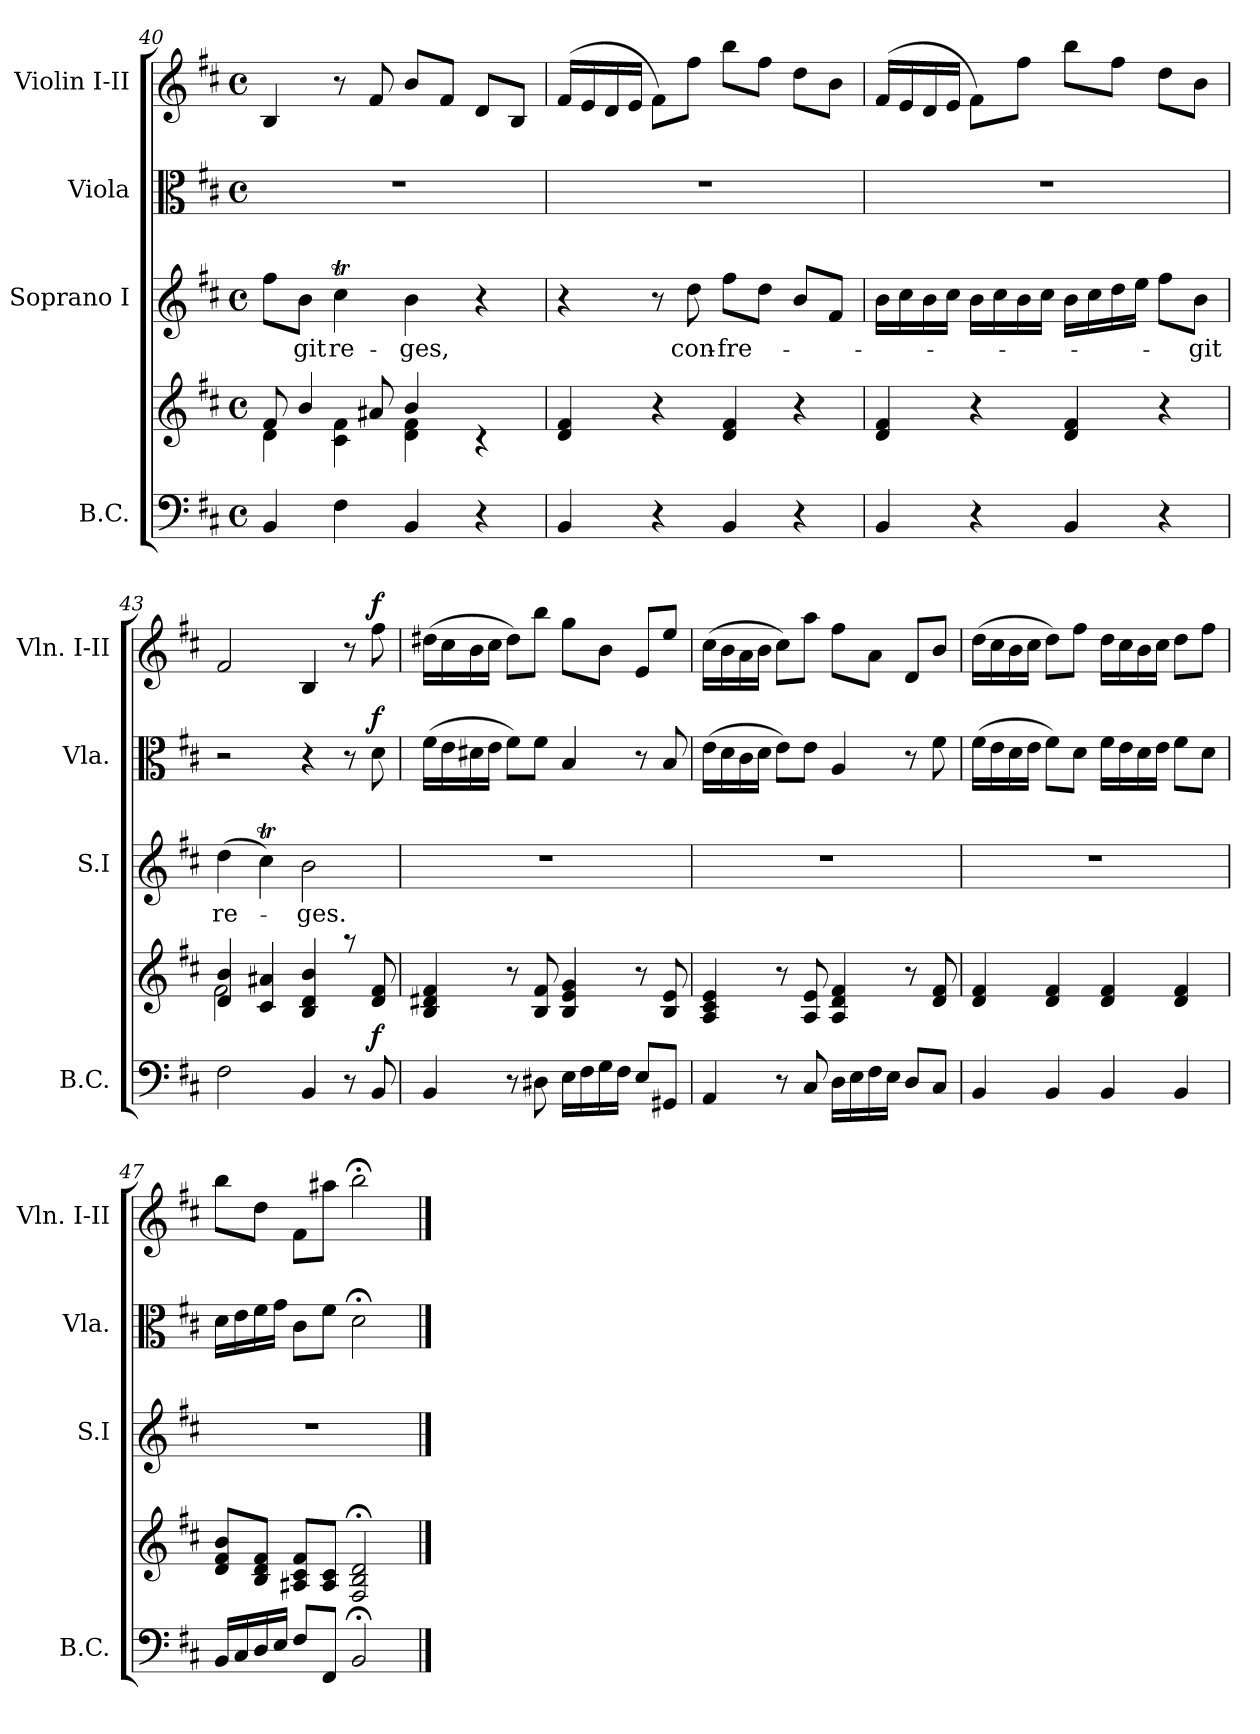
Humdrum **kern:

**kern	**kern	**dynam	**kern	**text	**kern	**dynam	**kern	**dynam
*part4	*part4	*part4	*part3	*part3	*part2	*part2	*part1	*part1
*staff5	*staff4	*staff4/5	*staff3	*staff3	*staff2	*staff2	*staff1	*staff1
*I"B.C.	*	*	*I"Soprano I	*	*I"Viola	*	*I"Violin I-II	*
*I'B.C.	*	*	*I'S.I	*	*I'Vla.	*	*I'Vln. I-II	*
*clefF4	*clefG2	*	*clefG2	*	*clefC3	*	*clefG2	*
*k[f#c#]	*k[f#c#]	*	*k[f#c#]	*	*k[f#c#]	*	*k[f#c#]	*
*D:	*D:	*	*D:	*	*D:	*	*D:	*
*M4/4	*M4/4	*	*M4/4	*	*M4/4	*	*M4/4	*
*met(c)	*met(c)	*	*met(c)	*	*met(c)	*	*met(c)	*
=40	=40	=40	=40	=40	=40	=40	=40	=40
*	*^	*	*	*	*	*	*	*
4BB/	8f#/	4d\	.	8ff#\L	.	1r	.	4B/	.
!	!	!	!	!	!LO:LY:b	!	!	!	!
.	4b/	.	.	8b\J	-git	.	.	.	.
!	!	!	!	!	!LO:LY:b	!	!	!	!
4F#\	.	4c#\ 4f#\	.	4cc#t\	re-	.	.	8r	.
.	8a#X/	.	.	.	.	.	.	8f#/	.
!	!	!	!	!	!LO:LY:b	!	!	!	!
4BB/	4b/	4d\ 4f#\	.	4b\	-ges,	.	.	8b/L	.
.	.	.	.	.	.	.	.	8f#/J	.
4r	4ryy	4rc	.	4r	.	.	.	8d/L	.
.	.	.	.	.	.	.	.	8B/J	.
*	*v	*v	*	*	*	*	*	*	*
=41	=41	=41	=41	=41	=41	=41	=41	=41
4BB/	4d/ 4f#/	.	4r	.	1r	.	(>16f#/LL	.
.	.	.	.	.	.	.	16e/	.
.	.	.	.	.	.	.	16d/	.
.	.	.	.	.	.	.	16e/JJ	.
4r	4r	.	8r	.	.	.	8f#\L)	.
!	!	!	!	!LO:LY:b	!	!	!	!
.	.	.	8dd\	con-	.	.	8ff#\J	.
!	!	!	!	!LO:LY:b	!	!	!	!
4BB/	4d/ 4f#/	.	8ff#\L	-fre-	.	.	8bb\L	.
.	.	.	8dd\J	.	.	.	8ff#\J	.
4r	4r	.	8b/L	.	.	.	8dd\L	.
.	.	.	8f#/J	.	.	.	8b\J	.
!!LO:PB:g=z
=42	=42	=42	=42	=42	=42	=42	=42	=42
4BB/	4d/ 4f#/	.	16b\LL	.	1r	.	(>16f#/LL	.
.	.	.	16cc#\	.	.	.	16e/	.
.	.	.	16b\	.	.	.	16d/	.
.	.	.	16cc#\JJ	.	.	.	16e/JJ	.
4r	4r	.	16b\LL	.	.	.	8f#\L)	.
.	.	.	16cc#\	.	.	.	.	.
.	.	.	16b\	.	.	.	8ff#\J	.
.	.	.	16cc#\JJ	.	.	.	.	.
4BB/	4d/ 4f#/	.	16b\LL	.	.	.	8bb\L	.
.	.	.	16cc#\	.	.	.	.	.
.	.	.	16dd\	.	.	.	8ff#\J	.
.	.	.	16ee\JJ	.	.	.	.	.
4r	4r	.	8ff#\L	.	.	.	8dd\L	.
!	!	!	!	!LO:LY:b	!	!	!	!
.	.	.	8b\J	-git	.	.	8b\J	.
=43	=43	=43	=43	=43	=43	=43	=43	=43
*	*^	*	*	*	*	*	*	*
!	!	!	!	!	!LO:LY:b	!	!	!	!
2F#\	4d/ 4b/	2f#\	.	(>4dd\	re-	2r	.	2f#/	.
.	4c#/ 4a#X/	.	.	4cc#t\)	.	.	.	.	.
!	!	!	!	!	!LO:LY:b	!	!	!	!
4BB/	4B/ 4d/ 4b/	2ryy	.	2b\	-ges.	4r	.	4B/	.
8r	8raa	.	.	.	.	8r	.	8r	.
!	!	!	!LO:DY:a=2	!	!	!	!LO:DY:a	!	!LO:DY:a
8BB/	8d/ 8f#/	.	f	.	.	8d\	f	8ff#\	f
*	*v	*v	*	*	*	*	*	*	*
=44	=44	=44	=44	=44	=44	=44	=44	=44
4BB/	4B/ 4d#X/ 4f#/	.	1r	.	(>16f#\LL	.	(>16dd#X\LL	.
.	.	.	.	.	16e\	.	16cc#\	.
.	.	.	.	.	16d#X\	.	16b\	.
.	.	.	.	.	16e\JJ	.	16cc#\JJ	.
8r	8r	.	.	.	8f#\L)	.	8dd#\L)	.
8D#X\	8B/ 8f#/	.	.	.	8f#\J	.	8bb\J	.
16E\LL	4B/ 4e/ 4g/	.	.	.	4B/	.	8gg\L	.
16F#\	.	.	.	.	.	.	.	.
16G\	.	.	.	.	.	.	8b\J	.
16F#\JJ	.	.	.	.	.	.	.	.
8E/L	8r	.	.	.	8r	.	8e/L	.
8GG#X/J	8B/ 8e/	.	.	.	8B/	.	8ee/J	.
!!LO:LB:g=z
=45	=45	=45	=45	=45	=45	=45	=45	=45
4AA/	4A/ 4c#/ 4e/	.	1r	.	(>16e\LL	.	(>16cc#\LL	.
.	.	.	.	.	16d\	.	16b\	.
.	.	.	.	.	16c#\	.	16a\	.
.	.	.	.	.	16d\JJ	.	16b\JJ	.
8r	8r	.	.	.	8e\L)	.	8cc#\L)	.
8C#/	8A/ 8e/	.	.	.	8e\J	.	8aa\J	.
16D\LL	4A/ 4d/ 4f#/	.	.	.	4A/	.	8ff#\L	.
16E\	.	.	.	.	.	.	.	.
16F#\	.	.	.	.	.	.	8a\J	.
16E\JJ	.	.	.	.	.	.	.	.
8D/L	8r	.	.	.	8r	.	8d/L	.
8C#/J	8d/ 8f#/	.	.	.	8f#\	.	8b/J	.
=46	=46	=46	=46	=46	=46	=46	=46	=46
4BB/	4d/ 4f#/	.	1r	.	(>16f#\LL	.	(>16dd\LL	.
.	.	.	.	.	16e\	.	16cc#\	.
.	.	.	.	.	16d\	.	16b\	.
.	.	.	.	.	16e\JJ	.	16cc#\JJ	.
4BB/	4d/ 4f#/	.	.	.	8f#\L)	.	8dd\L)	.
.	.	.	.	.	8d\J	.	8ff#\J	.
4BB/	4d/ 4f#/	.	.	.	16f#\LL	.	16dd\LL	.
.	.	.	.	.	16e\	.	16cc#\	.
.	.	.	.	.	16d\	.	16b\	.
.	.	.	.	.	16e\JJ	.	16cc#\JJ	.
4BB/	4d/ 4f#/	.	.	.	8f#\L	.	8dd\L	.
.	.	.	.	.	8d\J	.	8ff#\J	.
=47	=47	=47	=47	=47	=47	=47	=47	=47
16BB/LL	8d/ 8f#/ 8b/L	.	1r	.	16d\LL	.	8bb\L	.
16C#/	.	.	.	.	16e\	.	.	.
16D/	8B/ 8d/ 8f#/J	.	.	.	16f#\	.	8dd\J	.
16E/JJ	.	.	.	.	16g\JJ	.	.	.
8F#/L	8A#X/ 8c#/ 8f#/L	.	.	.	8c#\L	.	8f#\L	.
8FF#/J	8A#/ 8c#/J	.	.	.	8f#\J	.	8aa#X\J	.
2BB;</	2F#/;< 2B/;< 2d/;<	.	.	.	2d;<\	.	2bb;<\	.
==	==	==	==	==	==	==	==	==
*-	*-	*-	*-	*-	*-	*-	*-	*-
